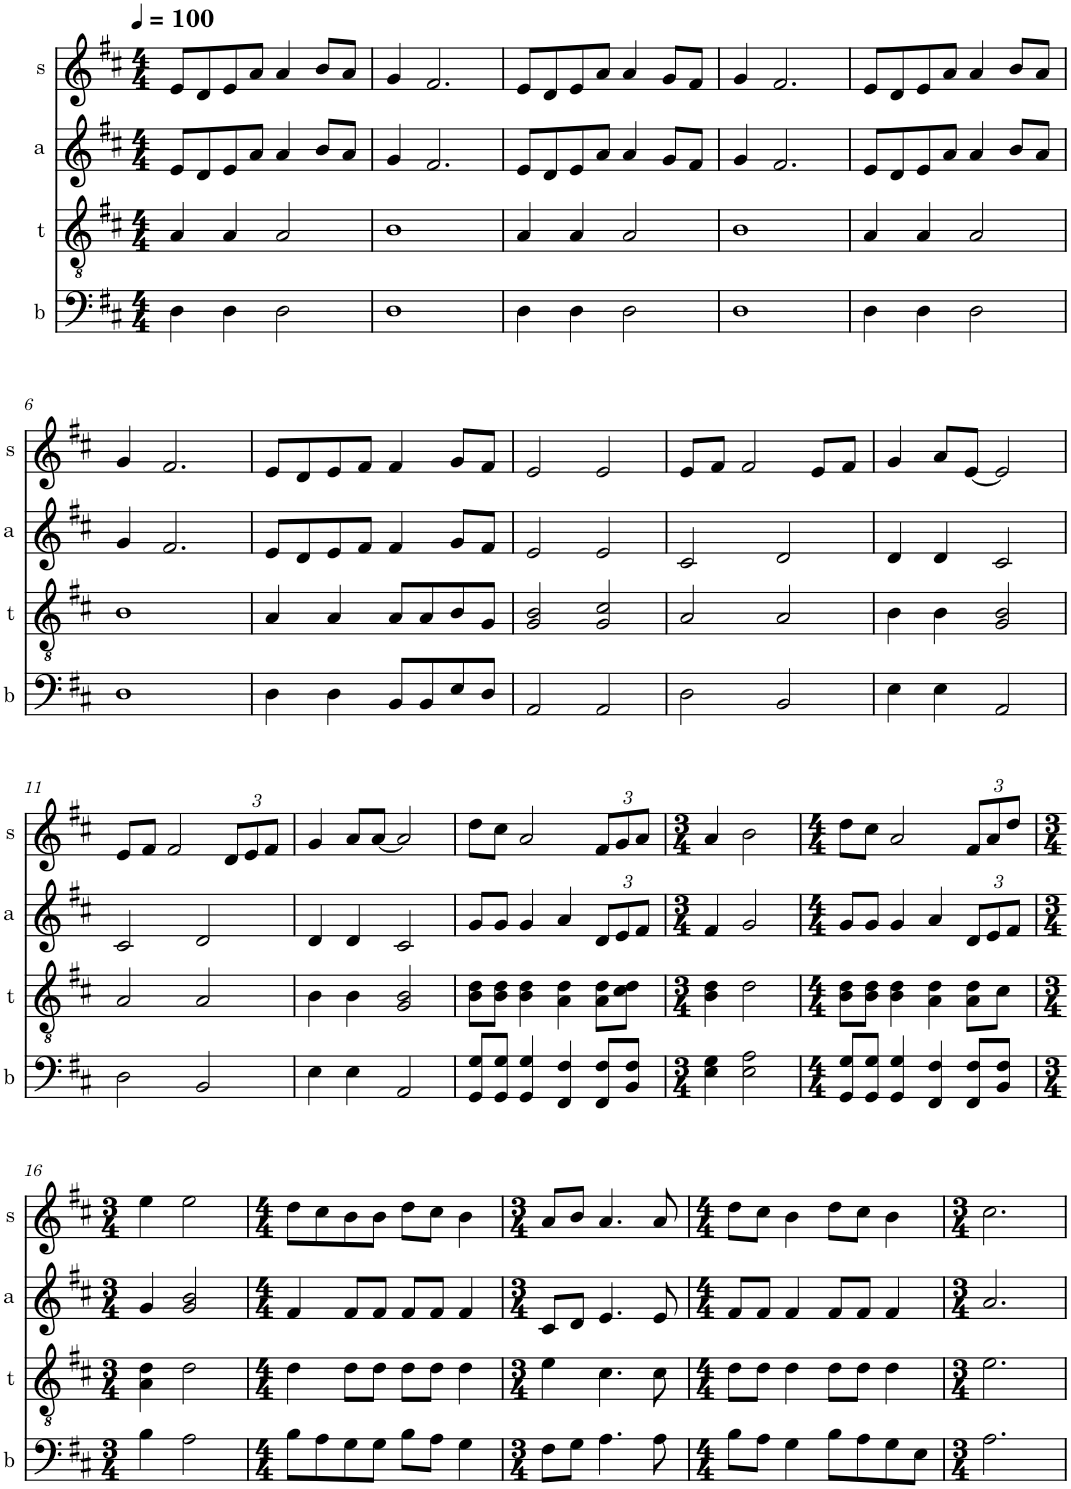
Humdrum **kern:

**kern	**kern	**kern	**kern
*part4	*part3	*part2	*part1
*staff4	*staff3	*staff2	*staff1
*I"b	*I"t	*I"a	*I"s
*I'b	*I't	*I'a	*I's
*clefF4	*clefGv2	*clefG2	*clefG2
*k[f#c#]	*k[f#c#]	*k[f#c#]	*k[f#c#]
*M4/4	*M4/4	*M4/4	*M4/4
*MM100	*MM100	*MM100	*MM100
=1	=1	=1	=1
4D\	4A/	8e/L	8e/L
.	.	8d/	8d/
4D\	4A/	8e/	8e/
.	.	8a/J	8a/J
2D\	2A/	4a/	4a/
.	.	8b/L	8b/L
.	.	8a/J	8a/J
=2	=2	=2	=2
1D	1B	4g/	4g/
.	.	2.f#/	2.f#/
=3	=3	=3	=3
4D\	4A/	8e/L	8e/L
.	.	8d/	8d/
4D\	4A/	8e/	8e/
.	.	8a/J	8a/J
2D\	2A/	4a/	4a/
.	.	8g/L	8g/L
.	.	8f#/J	8f#/J
=4	=4	=4	=4
1D	1B	4g/	4g/
.	.	2.f#/	2.f#/
=5	=5	=5	=5
4D\	4A/	8e/L	8e/L
.	.	8d/	8d/
4D\	4A/	8e/	8e/
.	.	8a/J	8a/J
2D\	2A/	4a/	4a/
.	.	8b/L	8b/L
.	.	8a/J	8a/J
!!LO:LB:g=z
=6	=6	=6	=6
1D	1B	4g/	4g/
.	.	2.f#/	2.f#/
=7	=7	=7	=7
4D\	4A/	8e/L	8e/L
.	.	8d/	8d/
4D\	4A/	8e/	8e/
.	.	8f#/J	8f#/J
8BB/L	8A/L	4f#/	4f#/
8BB/	8A/	.	.
8E/	8B/	8g/L	8g/L
8D/J	8G/J	8f#/J	8f#/J
=8	=8	=8	=8
2AA/	2G/ 2B/	2e/	2e/
2AA/	2G/ 2c#/	2e/	2e/
=9	=9	=9	=9
2D\	2A/	2c#/	8e/L
.	.	.	8f#/J
.	.	.	2f#/
2BB/	2A/	2d/	.
.	.	.	8e/L
.	.	.	8f#/J
=10	=10	=10	=10
4E\	4B\	4d/	4g/
4E\	4B\	4d/	8a/L
.	.	.	[8e/J
2AA/	2G/ 2B/	2c#/	2e/]
!!LO:LB:g=z
=11	=11	=11	=11
2D\	2A/	2c#/	8e/L
.	.	.	8f#/J
.	.	.	2f#/
2BB/	2A/	2d/	.
*	*	*	*Xbrackettup
.	.	.	12d/L
.	.	.	12e/
.	.	.	12f#/J
=12	=12	=12	=12
4E\	4B\	4d/	4g/
4E\	4B\	4d/	8a/L
.	.	.	[8a/J
2AA/	2G/ 2B/	2c#/	2a/]
=13	=13	=13	=13
8GG/ 8G/L	8B\ 8d\L	8g/L	8dd\L
8GG/ 8G/J	8B\ 8d\J	8g/J	8cc#\J
4GG/ 4G/	4B\ 4d\	4g/	2a/
4FF#/ 4F#/	4A\ 4d\	4a/	.
*	*	*Xbrackettup	*
8FF#/ 8F#/L	8A\ 8d\L	12d/L	12f#/L
.	.	12e/	12g/
8BB/ 8F#/J	8c#\ 8d\J	.	.
.	.	12f#/J	12a/J
=14	=14	=14	=14
*M3/4	*M3/4	*M3/4	*M3/4
4E\ 4G\	4B\ 4d\	4f#/	4a/
2E\ 2A\	2d\	2g/	2b\
=15	=15	=15	=15
*M4/4	*M4/4	*M4/4	*M4/4
8GG/ 8G/L	8B\ 8d\L	8g/L	8dd\L
8GG/ 8G/J	8B\ 8d\J	8g/J	8cc#\J
4GG/ 4G/	4B\ 4d\	4g/	2a/
4FF#/ 4F#/	4A\ 4d\	4a/	.
8FF#/ 8F#/L	8A\ 8d\L	12d/L	12f#/L
.	.	12e/	12a/
8BB/ 8F#/J	8c#\J	.	.
.	.	12f#/J	12dd/J
!!LO:LB:g=z
=16	=16	=16	=16
*M3/4	*M3/4	*M3/4	*M3/4
4B\	4A\ 4d\	4g/	4ee\
2A\	2d\	2g/ 2b/	2ee\
=17	=17	=17	=17
*M4/4	*M4/4	*M4/4	*M4/4
8B\L	4d\	4f#/	8dd\L
8A\	.	.	8cc#\
8G\	8d\L	8f#/L	8b\
8G\J	8d\J	8f#/J	8b\J
8B\L	8d\L	8f#/L	8dd\L
8A\J	8d\J	8f#/J	8cc#\J
4G\	4d\	4f#/	4b\
=18	=18	=18	=18
*M3/4	*M3/4	*M3/4	*M3/4
8F#\L	4e\	8c#/L	8a/L
8G\J	.	8d/J	8b/J
4.A\	4.c#\	4.e/	4.a/
8A\	8c#\	8e/	8a/
=19	=19	=19	=19
*M4/4	*M4/4	*M4/4	*M4/4
8B\L	8d\L	8f#/L	8dd\L
8A\J	8d\J	8f#/J	8cc#\J
4G\	4d\	4f#/	4b\
8B\L	8d\L	8f#/L	8dd\L
8A\	8d\J	8f#/J	8cc#\J
8G\	4d\	4f#/	4b\
8E\J	.	.	.
=20	=20	=20	=20
*M3/4	*M3/4	*M3/4	*M3/4
2.A\	2.e\	2.a/	2.cc#\
=	=	=	=
*-	*-	*-	*-
